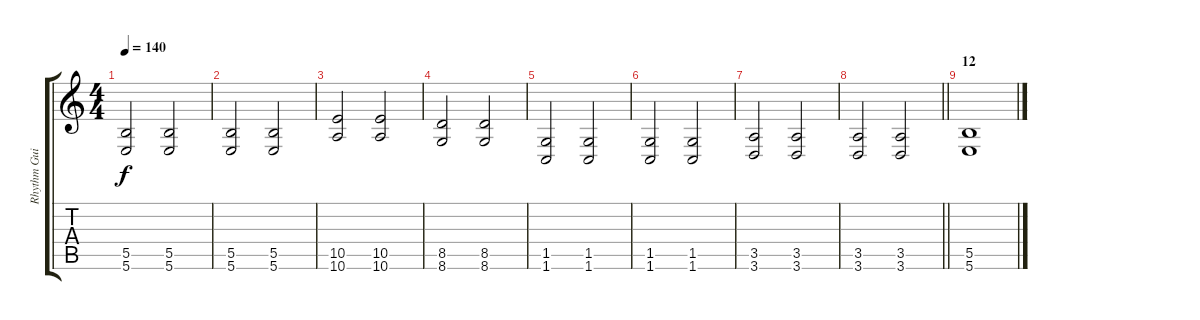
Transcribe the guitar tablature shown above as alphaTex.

\track ("Rhythm Guitar 2" "Rhythm Gui") {instrument distortionguitar}
\staff {score tabs}
\tuning (Db4 Ab3 E3 B2 Gb2 B1) {hide}
\ts (4 4)
\tempo 140
\clef g2
\ks c
(5.5 5.6).2{dy f} (5.5 5.6).2 |
(5.5 5.6).2 (5.5 5.6).2 |
(10.5 10.6).2 (10.5 10.6).2 |
(8.5 8.6).2 (8.5 8.6).2 |
(1.5 1.6).2 (1.5 1.6).2 |
(1.5 1.6).2 (1.5 1.6).2 |
(3.5 3.6).2 (3.5 3.6).2 |
\barLineRight lightlight
(3.5 3.6).2 (3.5 3.6).2 |
\section ("" "12")
(5.5 5.6).1{volume 0}
